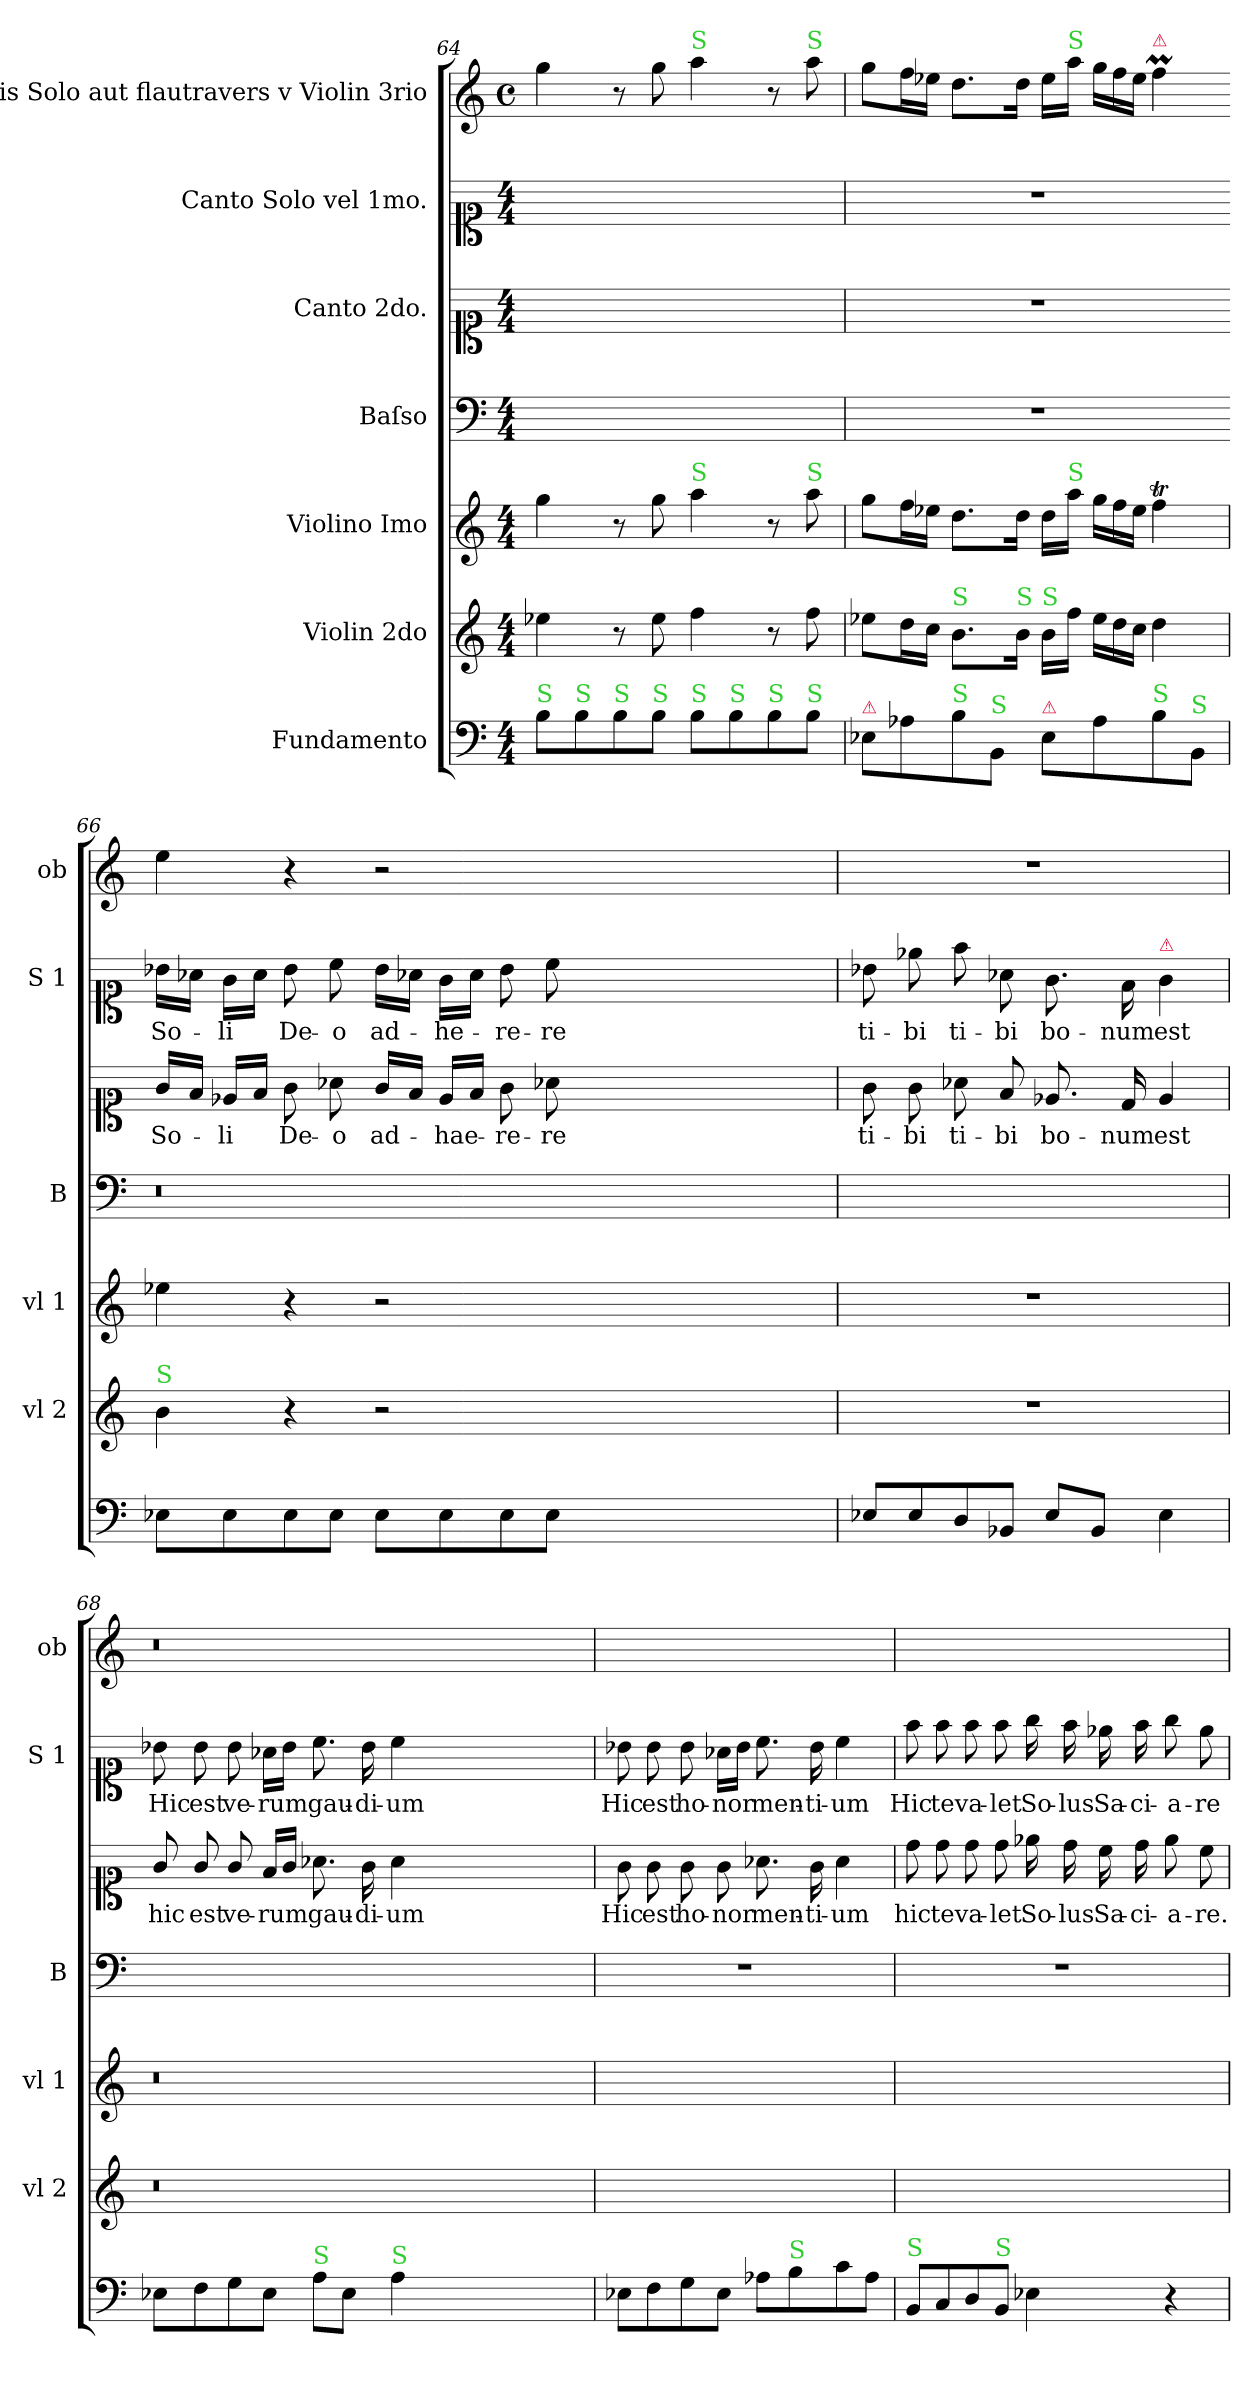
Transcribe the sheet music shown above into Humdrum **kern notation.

**kern	**kern	**kern	**kern	**kern	**text	**kern	**text	**kern
*part7	*part6	*part5	*part4	*part3	*part3	*part2	*part2	*part1
*staff7	*staff6	*staff5	*staff4	*staff3	*staff3	*staff2	*staff2	*staff1
*I"Fundamento	*I"Violin 2do	*I"Violino Imo	*I"Baſso	*I"Canto 2do.	*	*I"Canto Solo vel 1mo.	*	*I"Hobois Solo aut flautravers v Violin 3rio
*	*I'vl 2	*I'vl 1	*I'B	*	*	*I'S 1	*	*I'ob
*clefF4	*clefG2	*clefG2	*clefF4	*clefC1	*	*clefC1	*	*clefG2
*M4/4	*M4/4	*M4/4	*M4/4	*M4/4	*	*M4/4	*	*M4/4
*	*	*	*	*	*	*	*	*met(c)
=64	=64	=64	=64	=64	=64	=64	=64	=64
!LO:TX:a:color=limegreen:t=S	!	!	!	!	!	!	!	!
8B\L	4ee-\	4gg\	1ryy	1ryy	.	1ryy	.	4gg\
!LO:TX:a:color=limegreen:t=S	!	!	!	!	!	!	!	!
8B\	.	.	.	.	.	.	.	.
!LO:TX:a:color=limegreen:t=S	!	!	!	!	!	!	!	!
8B\	8r	8r	.	.	.	.	.	8r
!LO:TX:a:color=limegreen:t=S	!	!	!	!	!	!	!	!
8B\J	8ee-\	8gg\	.	.	.	.	.	8gg\
!	!	!	!	!	!	!	!	!LO:TX:a:color=limegreen:t=S
!	!	!LO:TX:a:color=limegreen:t=S	!	!	!	!	!	!
!LO:TX:a:color=limegreen:t=S	!	!	!	!	!	!	!	!
8B\L	4ff\	4aa\	.	.	.	.	.	4aa\
!LO:TX:a:color=limegreen:t=S	!	!	!	!	!	!	!	!
8B\	.	.	.	.	.	.	.	.
!LO:TX:a:color=limegreen:t=S	!	!	!	!	!	!	!	!
8B\	8r	8r	.	.	.	.	.	8r
!	!	!	!	!	!	!	!	!LO:TX:a:color=limegreen:t=S
!	!	!LO:TX:a:color=limegreen:t=S	!	!	!	!	!	!
!LO:TX:a:color=limegreen:t=S	!	!	!	!	!	!	!	!
8B\J	8ff\	8aa\	.	.	.	.	.	8aa\
=65	=65	=65	=65	=65	=65	=65	=65	=65
!LO:TX:a:color=crimson:t=⚠	!	!	!	!	!	!	!	!
8E-\L	8ee-\L	8gg\L	1r	1r	.	1r	.	8gg\L
8A-X\	16dd\L	16ff\L	.	.	.	.	.	16ff\L
.	16cc\JJ	16ee-\JJ	.	.	.	.	.	16ee-\JJ
!	!LO:TX:a:color=limegreen:t=S	!	!	!	!	!	!	!
!LO:TX:a:color=limegreen:t=S	!	!	!	!	!	!	!	!
8B\	8.b\L	8.dd\L	.	.	.	.	.	8.dd\L
!LO:TX:a:color=limegreen:t=S	!	!	!	!	!	!	!	!
8BB/J	.	.	.	.	.	.	.	.
!	!LO:TX:a:color=limegreen:t=S	!	!	!	!	!	!	!
.	16b\Jk	16dd\Jk	.	.	.	.	.	16dd\Jk
!	!LO:TX:a:color=limegreen:t=S	!	!	!	!	!	!	!
!LO:TX:a:color=crimson:t=⚠	!	!	!	!	!	!	!	!
8E-\L	16b\LL	16dd\LL	.	.	.	.	.	16ee-\LL
!	!	!	!	!	!	!	!	!LO:TX:a:color=limegreen:t=S
!	!	!LO:TX:a:color=limegreen:t=S	!	!	!	!	!	!
.	16ff\JJ	16aa\JJ	.	.	.	.	.	16aa\JJ
*	*Xtuplet	*Xtuplet	*	*	*	*	*	*Xtuplet
8A-\	24ee-\LL	24gg\LL	.	.	.	.	.	24gg\LL
.	24dd\	24ff\	.	.	.	.	.	24ff\
.	24cc\JJ	24ee-\JJ	.	.	.	.	.	24ee-\JJ
!	!	!	!	!	!	!	!	!LO:TX:a:color=crimson:t=⚠
!LO:TX:a:color=limegreen:t=S	!	!	!	!	!	!	!	!
8B\	4dd\	4ffT\	.	.	.	.	.	4ffM\
!LO:TX:a:color=limegreen:t=S	!	!	!	!	!	!	!	!
8BB/J	.	.	.	.	.	.	.	.
=66	=66	=66	=66	=66	=66-	=66	=66-	=66-
!	!LO:TX:a:color=limegreen:t=S	!	!	!	!	!	!	!
8E-\L	4b\	4ee-\	0.r	16g/LL	So-	16b-\LL	So-	4ee-\
.	.	.	.	16f/JJ	.	16a-X\JJ	.	.
8E-\	.	.	.	16e-/LL	-li	16g\LL	-li	.
.	.	.	.	16f/JJ	.	16a-\JJ	.	.
8E-\	4r	4r	.	8g\	De-	8b-\	De-	4r
8E-\J	.	.	.	8a-X\	-o	8cc\	-o	.
8E-\L	2r	2r	.	16g/LL	ad-	16b-\LL	ad-	2r
.	.	.	.	16f/JJ	.	16a-X\JJ	.	.
8E-\	.	.	.	16e-/LL	-hae-	16g\LL	-he-	.
.	.	.	.	16f/JJ	.	16a-\JJ	.	.
8E-\	.	.	.	8g\	-re-	8b-\	-re-	.
8E-\J	.	.	.	8a-X\	-re	8cc\	-re	.
0ryy	0ryy	0ryy	.	0ryy	.	0ryy	.	0ryy
=67	=67	=67	=67	=67	=67	=67	=67	=67
8E-/L	1r	1r	1ryy	8g\	ti-	8b-\	ti-	1r
8E-/	.	.	.	8g\	-bi	8ee-\	-bi	.
8D/	.	.	.	8a-X\	ti-	8ff\	ti-	.
8BB-X/J	.	.	.	8f/	-bi	8a-X\	-bi	.
8E-/L	.	.	.	8.e-/	bo-	8.g\	bo-	.
8BB-/J	.	.	.	.	.	.	.	.
.	.	.	.	16d/	-num	16f\	-num	.
!	!	!	!	!	!	!LO:TX:a:color=crimson:t=⚠	!	!
4E-\	.	.	.	4e-/	est	4g\	est	.
=68	=68	=68	=68	=68	=68	=68	=68	=68
8E-\L	0.r	0.r	0.ryy	8g/	hic	8b-\	Hic	0.r
8F\	.	.	.	8g/	est	8b-\	est	.
8G\	.	.	.	8g/	ve-	8b-\	ve-	.
8E-\J	.	.	.	16f/LL	-rum	16a-X\LL	-rum	.
.	.	.	.	16g/JJ	.	16b-\JJ	.	.
!LO:TX:a:color=limegreen:t=S	!	!	!	!	!	!	!	!
8A\L	.	.	.	8.a-X\	gau-	8.cc\	gau-	.
8E-\J	.	.	.	.	.	.	.	.
.	.	.	.	16g\	-di-	16b-\	-di-	.
!LO:TX:a:color=limegreen:t=S	!	!	!	!	!	!	!	!
4A\	.	.	.	4a-\	-um	4cc\	-um	.
0ryy	.	.	.	0ryy	.	0ryy	.	.
=69	=69	=69	=69	=69	=69	=69	=69	=69
8E-\L	1ryy	1ryy	1r	8g\	Hic	8b-\	Hic	1ryy
8F\	.	.	.	8g\	est	8b-\	est	.
8G\	.	.	.	8g\	ho-	8b-\	ho-	.
8E-\J	.	.	.	8g\	-nor	16a-X\LL	-nor	.
.	.	.	.	.	.	16b-\JJ	.	.
8A-X\L	.	.	.	8.a-X\	men-	8.cc\	men-	.
!LO:TX:a:color=limegreen:t=S	!	!	!	!	!	!	!	!
8B\	.	.	.	.	.	.	.	.
.	.	.	.	16g\	-ti-	16b-\	-ti-	.
8c\	.	.	.	4a-\	-um	4cc\	-um	.
8A-\J	.	.	.	.	.	.	.	.
=70	=70	=70	=70	=70	=70	=70	=70	=70
!LO:TX:a:color=limegreen:t=S	!	!	!	!	!	!	!	!
8BB/L	1ryy	1ryy	1r	8dd\	hic	8ff\	Hic	1ryy
8C/	.	.	.	8dd\	te	8ff\	te	.
8D/	.	.	.	8dd\	va-	8ff\	va-	.
!LO:TX:a:color=limegreen:t=S	!	!	!	!	!	!	!	!
8BB/J	.	.	.	8dd\	-let	8ff\	-let	.
4E-\	.	.	.	16ee-\	So-	16gg\	So-	.
.	.	.	.	16dd\	-lus	16ff\	-lus	.
.	.	.	.	16cc\	Sa-	16ee-\	Sa-	.
.	.	.	.	16dd\	-ci-	16ff\	-ci-	.
4r	.	.	.	8ee-\	-a-	8gg\	-a-	.
.	.	.	.	8cc\	-re.	8ee-\	-re	.
=	=	=	=	=	=	=	=	=
*-	*-	*-	*-	*-	*-	*-	*-	*-
